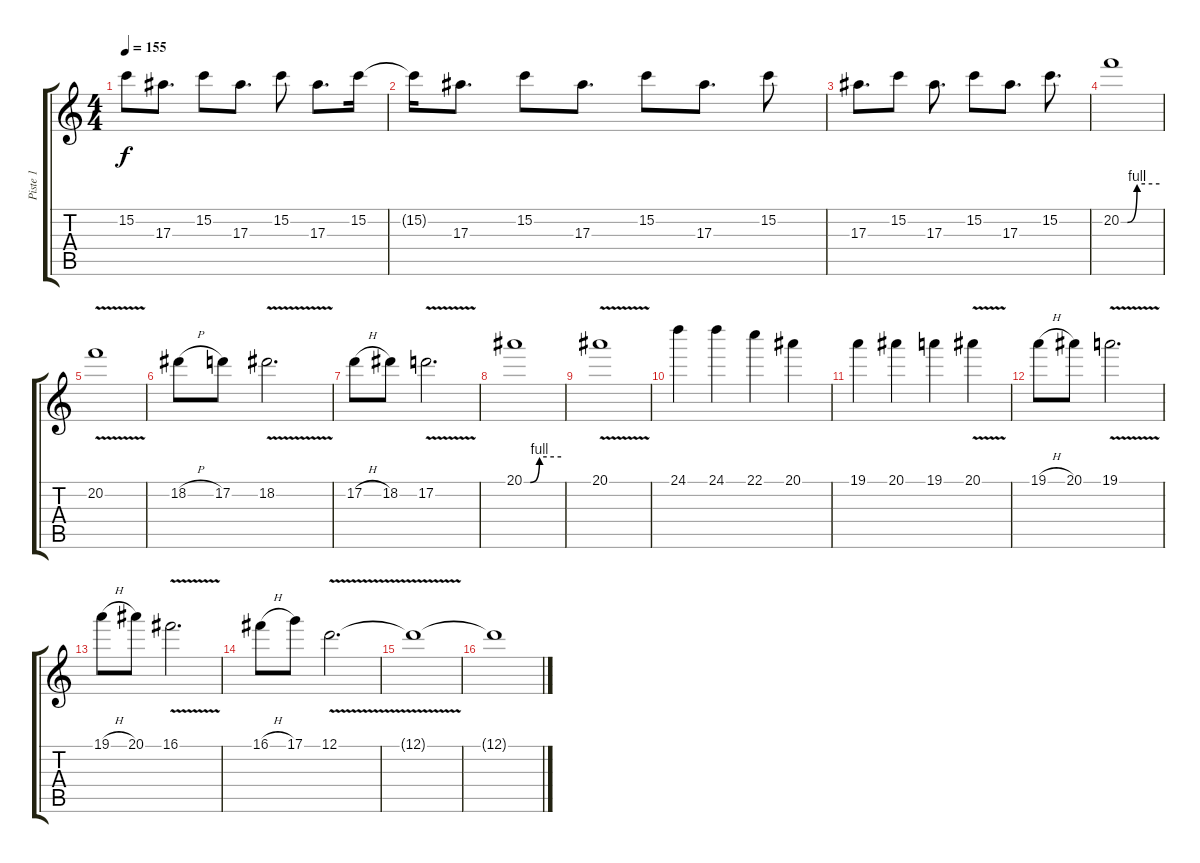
\track ("Piste 1" "Piste 1") {instrument distortionguitar}
\staff {score tabs}
\tuning (D4 A3 F3 C3 G2 C2) {hide}
\ts (4 4)
\tempo 155
\clef g2
\ks c
15.2.8{dy f} 17.3.8{d} 15.2.8 17.3.8{d} 15.2.8 17.3.8{d} 15.2.16 |
15.2{t}.16 17.3.8{d} 15.2.8 17.3.8{d} 15.2.8 17.3.8{d} 15.2.8 |
17.3.8{d} 15.2.8 17.3.8{d} 15.2.8 17.3.8{d} 15.2.8{d} |
20.2{be (custom 0 0 10 0 25 4 60 4)}.1 |
20.2{v}.1 |
18.2{h}.8 17.2.8 18.2{v}.2{d} |
17.2{h}.8 18.2.8 17.2{v}.2{d} |
20.1{be (custom 0 0 10 0 25 4 60 4)}.1 |
20.1{v}.1 |
24.1.4 24.1.4 22.1.4 20.1.4 |
19.1.4 20.1.4 19.1.4 20.1{v}.4 |
19.1{h}.8 20.1.8 19.1{v}.2{d} |
19.1{h}.8 20.1.8 16.1{v}.2{d} |
16.1{h}.8 17.1.8 12.1{v}.2{d} |
12.1{t}.1 |
12.1{t}.1
